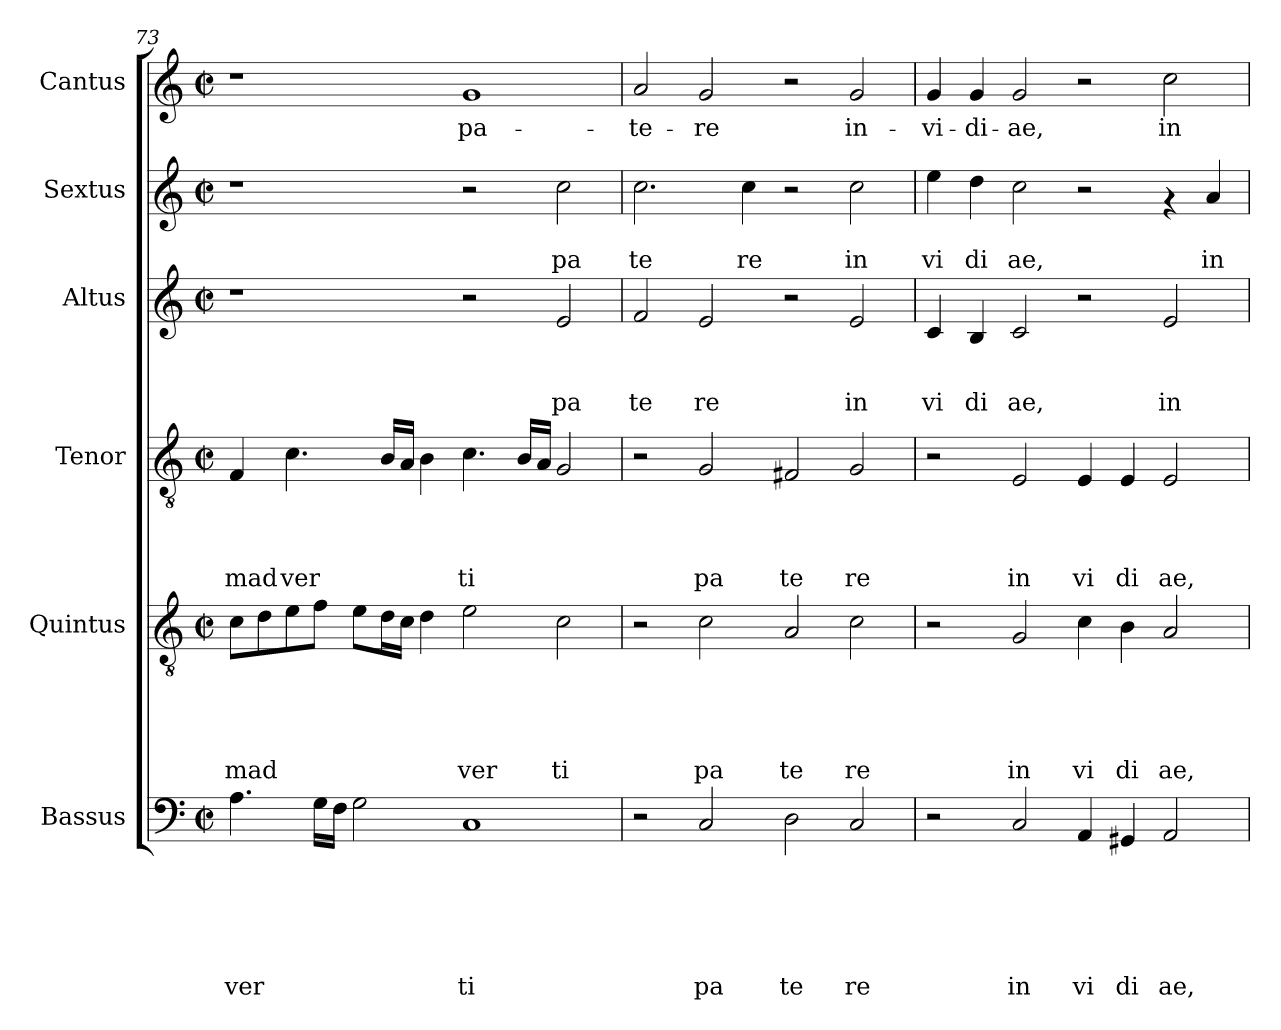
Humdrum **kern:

**kern	**text	**text	**text	**text	**text	**text	**kern	**text	**text	**text	**text	**text	**kern	**text	**text	**text	**text	**kern	**text	**text	**text	**kern	**text	**text	**kern	**text
*part6	*part6	*part6	*part6	*part6	*part6	*part6	*part5	*part5	*part5	*part5	*part5	*part5	*part4	*part4	*part4	*part4	*part4	*part3	*part3	*part3	*part3	*part2	*part2	*part2	*part1	*part1
*staff6	*staff6	*staff6	*staff6	*staff6	*staff6	*staff6	*staff5	*staff5	*staff5	*staff5	*staff5	*staff5	*staff4	*staff4	*staff4	*staff4	*staff4	*staff3	*staff3	*staff3	*staff3	*staff2	*staff2	*staff2	*staff1	*staff1
*I"Bassus	*	*	*	*	*	*	*I"Quintus	*	*	*	*	*	*I"Tenor	*	*	*	*	*I"Altus	*	*	*	*I"Sextus	*	*	*I"Cantus	*
*clefF4	*	*	*	*	*	*	*clefGv2	*	*	*	*	*	*clefGv2	*	*	*	*	*clefG2	*	*	*	*clefG2	*	*	*clefG2	*
*k[]	*	*	*	*	*	*	*k[]	*	*	*	*	*	*k[]	*	*	*	*	*k[]	*	*	*	*k[]	*	*	*k[]	*
*C:	*	*	*	*	*	*	*C:	*	*	*	*	*	*C:	*	*	*	*	*C:	*	*	*	*C:	*	*	*C:	*
*M2/2	*	*	*	*	*	*	*M2/2	*	*	*	*	*	*M2/2	*	*	*	*	*M2/2	*	*	*	*M2/2	*	*	*M2/2	*
*met(c|)	*	*	*	*	*	*	*met(c|)	*	*	*	*	*	*met(c|)	*	*	*	*	*met(c|)	*	*	*	*met(c|)	*	*	*met(c|)	*
=73	=73	=73	=73	=73	=73	=73	=73	=73	=73	=73	=73	=73	=73	=73	=73	=73	=73	=73	=73	=73	=73	=73	=73	=73	=73	=73
!	!	!	!	!	!	!LO:LY:b	!	!	!	!	!	!LO:LY:b	!	!	!	!	!LO:LY:b	!	!	!	!	!	!	!	!	!
4.A\	.	.	.	.	.	ver	8c\L	.	.	.	.	mad	4F/	.	.	.	mad	1r	.	.	.	1r	.	.	1r	.
.	.	.	.	.	.	.	8d\	.	.	.	.	.	.	.	.	.	.	.	.	.	.	.	.	.	.	.
!	!	!	!	!	!	!	!	!	!	!	!	!	!	!	!	!	!LO:LY:b	!	!	!	!	!	!	!	!	!
.	.	.	.	.	.	.	8e\	.	.	.	.	.	4.c\	.	.	.	ver	.	.	.	.	.	.	.	.	.
16G\LL	.	.	.	.	.	.	8f\J	.	.	.	.	.	.	.	.	.	.	.	.	.	.	.	.	.	.	.
16F\JJ	.	.	.	.	.	.	.	.	.	.	.	.	.	.	.	.	.	.	.	.	.	.	.	.	.	.
2G\	.	.	.	.	.	.	8e\L	.	.	.	.	.	.	.	.	.	.	.	.	.	.	.	.	.	.	.
.	.	.	.	.	.	.	16d\L	.	.	.	.	.	16B/LL	.	.	.	.	.	.	.	.	.	.	.	.	.
.	.	.	.	.	.	.	16c\JJ	.	.	.	.	.	16A/JJ	.	.	.	.	.	.	.	.	.	.	.	.	.
.	.	.	.	.	.	.	4d\	.	.	.	.	.	4B\	.	.	.	.	.	.	.	.	.	.	.	.	.
!	!	!	!	!	!	!LO:LY:b	!	!	!	!	!	!LO:LY:b	!	!	!	!	!LO:LY:b	!	!	!	!	!	!	!	!	!LO:LY:b
1C	.	.	.	.	.	ti	2e\	.	.	.	.	ver	4.c\	.	.	.	ti	2r	.	.	.	2r	.	.	1g	pa-
.	.	.	.	.	.	.	.	.	.	.	.	.	16B/LL	.	.	.	.	.	.	.	.	.	.	.	.	.
.	.	.	.	.	.	.	.	.	.	.	.	.	16A/JJ	.	.	.	.	.	.	.	.	.	.	.	.	.
!	!	!	!	!	!	!	!	!	!	!	!	!LO:LY:b	!	!	!	!	!	!	!	!	!LO:LY:b	!	!	!LO:LY:b	!	!
.	.	.	.	.	.	.	2c\	.	.	.	.	ti	2G/	.	.	.	.	2e/	.	.	pa	2cc\	.	pa	.	.
=74	=74	=74	=74	=74	=74	=74	=74	=74	=74	=74	=74	=74	=74	=74	=74	=74	=74	=74	=74	=74	=74	=74	=74	=74	=74	=74
!	!	!	!	!	!	!	!	!	!	!	!	!	!	!	!	!	!	!	!	!	!LO:LY:b	!	!	!LO:LY:b	!	!LO:LY:b
2r	.	.	.	.	.	.	2r	.	.	.	.	.	2r	.	.	.	.	2f/	.	.	te	2.cc\	.	te	2a/	-te-
!	!	!	!	!	!	!LO:LY:b	!	!	!	!	!	!LO:LY:b	!	!	!	!	!LO:LY:b	!	!	!	!LO:LY:b	!	!	!	!	!LO:LY:b
2C/	.	.	.	.	.	pa	2c\	.	.	.	.	pa	2G/	.	.	.	pa	2e/	.	.	re	.	.	.	2g/	-re
!	!	!	!	!	!	!	!	!	!	!	!	!	!	!	!	!	!	!	!	!	!	!	!	!LO:LY:b	!	!
.	.	.	.	.	.	.	.	.	.	.	.	.	.	.	.	.	.	.	.	.	.	4cc\	.	re	.	.
!	!	!	!	!	!	!LO:LY:b	!	!	!	!	!	!LO:LY:b	!	!	!	!	!LO:LY:b	!	!	!	!	!	!	!	!	!
2D\	.	.	.	.	.	te	2A/	.	.	.	.	te	2F#X/	.	.	.	te	2r	.	.	.	2r	.	.	2r	.
!	!	!	!	!	!	!LO:LY:b	!	!	!	!	!	!LO:LY:b	!	!	!	!	!LO:LY:b	!	!	!	!LO:LY:b	!	!	!LO:LY:b	!	!LO:LY:b
2C/	.	.	.	.	.	re	2c\	.	.	.	.	re	2G/	.	.	.	re	2e/	.	.	in	2cc\	.	in	2g/	in-
=75	=75	=75	=75	=75	=75	=75	=75	=75	=75	=75	=75	=75	=75	=75	=75	=75	=75	=75	=75	=75	=75	=75	=75	=75	=75	=75
!	!	!	!	!	!	!	!	!	!	!	!	!	!	!	!	!	!	!	!	!	!LO:LY:b	!	!	!LO:LY:b	!	!LO:LY:b
2r	.	.	.	.	.	.	2r	.	.	.	.	.	2r	.	.	.	.	4c/	.	.	vi	4ee\	.	vi	4g/	-vi-
!	!	!	!	!	!	!	!	!	!	!	!	!	!	!	!	!	!	!	!	!	!LO:LY:b	!	!	!LO:LY:b	!	!LO:LY:b
.	.	.	.	.	.	.	.	.	.	.	.	.	.	.	.	.	.	4B/	.	.	di	4dd\	.	di	4g/	-di-
!	!	!	!	!	!	!LO:LY:b	!	!	!	!	!	!LO:LY:b	!	!	!	!	!LO:LY:b	!	!	!	!LO:LY:b	!	!	!LO:LY:b	!	!LO:LY:b
2C/	.	.	.	.	.	in	2G/	.	.	.	.	in	2E/	.	.	.	in	2c/	.	.	ae,	2cc\	.	ae,	2g/	-ae,
!	!	!	!	!	!	!LO:LY:b	!	!	!	!	!	!LO:LY:b	!	!	!	!	!LO:LY:b	!	!	!	!	!	!	!	!	!
4AA/	.	.	.	.	.	vi	4c\	.	.	.	.	vi	4E/	.	.	.	vi	2r	.	.	.	2r	.	.	2r	.
!	!	!	!	!	!	!LO:LY:b	!	!	!	!	!	!LO:LY:b	!	!	!	!	!LO:LY:b	!	!	!	!	!	!	!	!	!
4GG#X/	.	.	.	.	.	di	4B\	.	.	.	.	di	4E/	.	.	.	di	.	.	.	.	.	.	.	.	.
!	!	!	!	!	!	!LO:LY:b	!	!	!	!	!	!LO:LY:b	!	!	!	!	!LO:LY:b	!	!	!	!LO:LY:b	!	!	!	!	!LO:LY:b
2AA/	.	.	.	.	.	ae,	2A/	.	.	.	.	ae,	2E/	.	.	.	ae,	2e/	.	.	in	4rf	.	.	2cc\	in-
!	!	!	!	!	!	!	!	!	!	!	!	!	!	!	!	!	!	!	!	!	!	!	!	!LO:LY:b	!	!
.	.	.	.	.	.	.	.	.	.	.	.	.	.	.	.	.	.	.	.	.	.	4a/	.	in	.	.
=	=	=	=	=	=	=	=	=	=	=	=	=	=	=	=	=	=	=	=	=	=	=	=	=	=	=
*-	*-	*-	*-	*-	*-	*-	*-	*-	*-	*-	*-	*-	*-	*-	*-	*-	*-	*-	*-	*-	*-	*-	*-	*-	*-	*-
